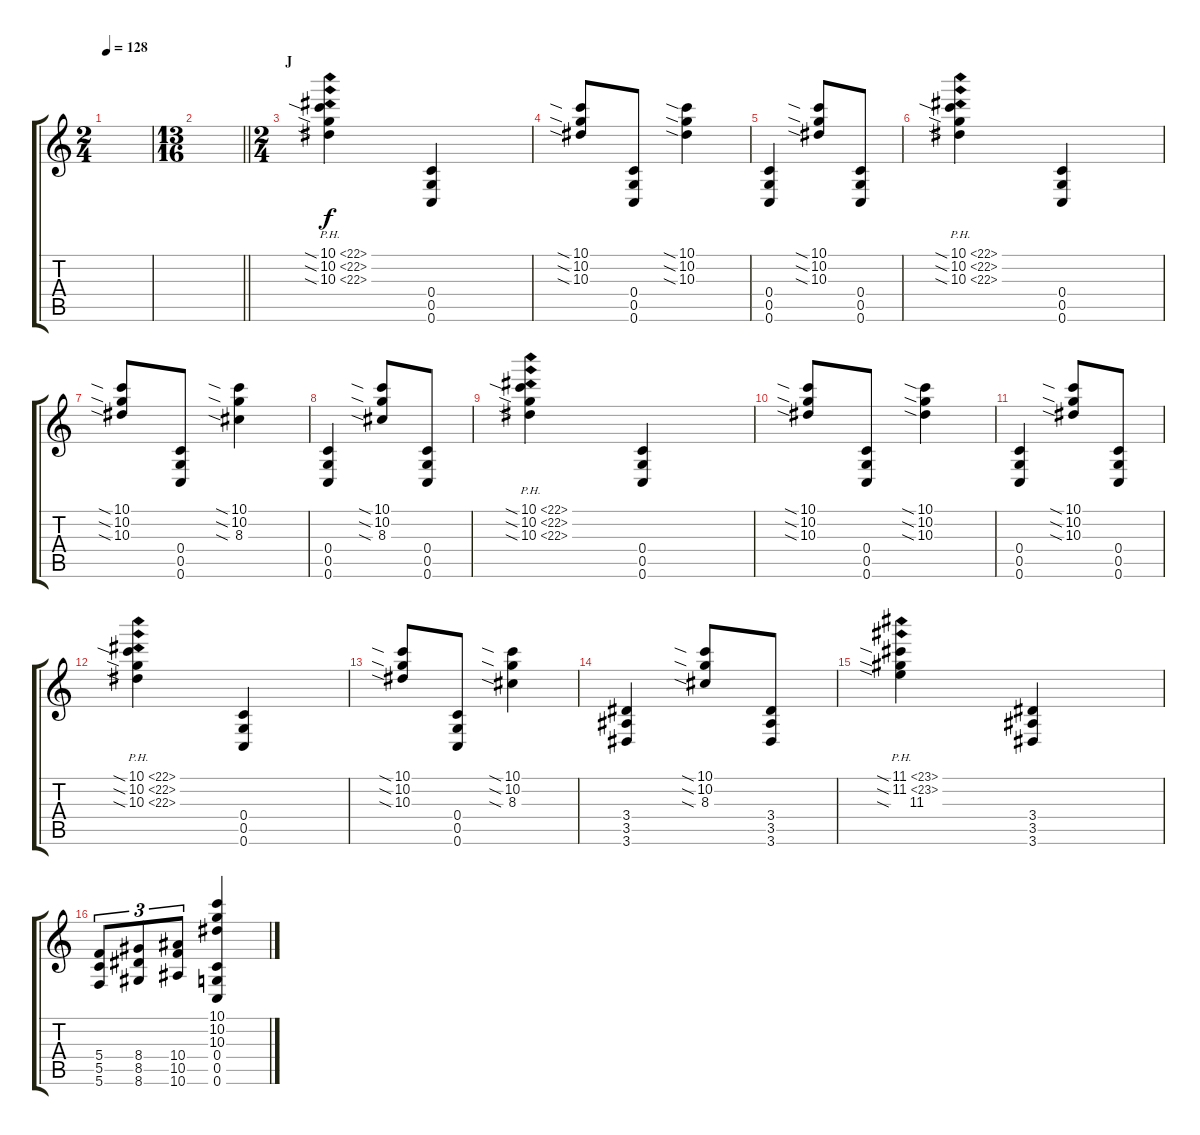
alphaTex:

\track "" {instrument overdrivenguitar}
\staff {score tabs}
\tuning (D4 A3 F3 C3 G2 C2) {hide}
\ts (2 4)
\tempo 128
\clef g2
\ks c
|
\ts (13 16)
\barLineRight lightlight
|
\ts (2 4)
\section ("" "J")
(10.1{ph 12 sia} 10.2{ph 12 sia} 10.3{ph 12 sia}).4 (0.4 0.5 0.6).4 |
(10.1{sia} 10.2{sia} 10.3{sia}).8 (0.4 0.5 0.6).8 (10.1{sia} 10.2{sia} 10.3{sia}).4 |
(0.4 0.5 0.6).4 (10.1{sia} 10.2{sia} 10.3{sia}).8 (0.4 0.5 0.6).8 |
(10.1{ph 12 sia} 10.2{ph 12 sia} 10.3{ph 12 sia}).4 (0.4 0.5 0.6).4 |
(10.1{sia} 10.2{sia} 10.3{sia}).8 (0.4 0.5 0.6).8 (10.1{sia} 10.2{sia} 8.3{sia}).4 |
(0.4 0.5 0.6).4 (10.1{sia} 10.2{sia} 8.3{sia}).8 (0.4 0.5 0.6).8 |
(10.1{ph 12 sia} 10.2{ph 12 sia} 10.3{ph 12 sia}).4 (0.4 0.5 0.6).4 |
(10.1{sia} 10.2{sia} 10.3{sia}).8 (0.4 0.5 0.6).8 (10.1{sia} 10.2{sia} 10.3{sia}).4 |
(0.4 0.5 0.6).4 (10.1{sia} 10.2{sia} 10.3{sia}).8 (0.4 0.5 0.6).8 |
(10.1{ph 12 sia} 10.2{ph 12 sia} 10.3{ph 12 sia}).4 (0.4 0.5 0.6).4 |
(10.1{sia} 10.2{sia} 10.3{sia}).8 (0.4 0.5 0.6).8 (10.1{sia} 10.2{sia} 8.3{sia}).4 |
(3.4 3.5 3.6).4 (10.1{sia} 10.2{sia} 8.3{sia}).8 (3.4 3.5 3.6).8 |
(11.1{ph 12 sia} 11.2{ph 12 sia} 11.3{sia}).4 (3.4 3.5 3.6).4 |
(5.4 5.5 5.6).8{tu (3 2)} (8.4 8.5 8.6).8{tu (3 2)} (10.4 10.5 10.6).8{tu (3 2)} (10.1 10.2 10.3 0.4 0.5 0.6).4
